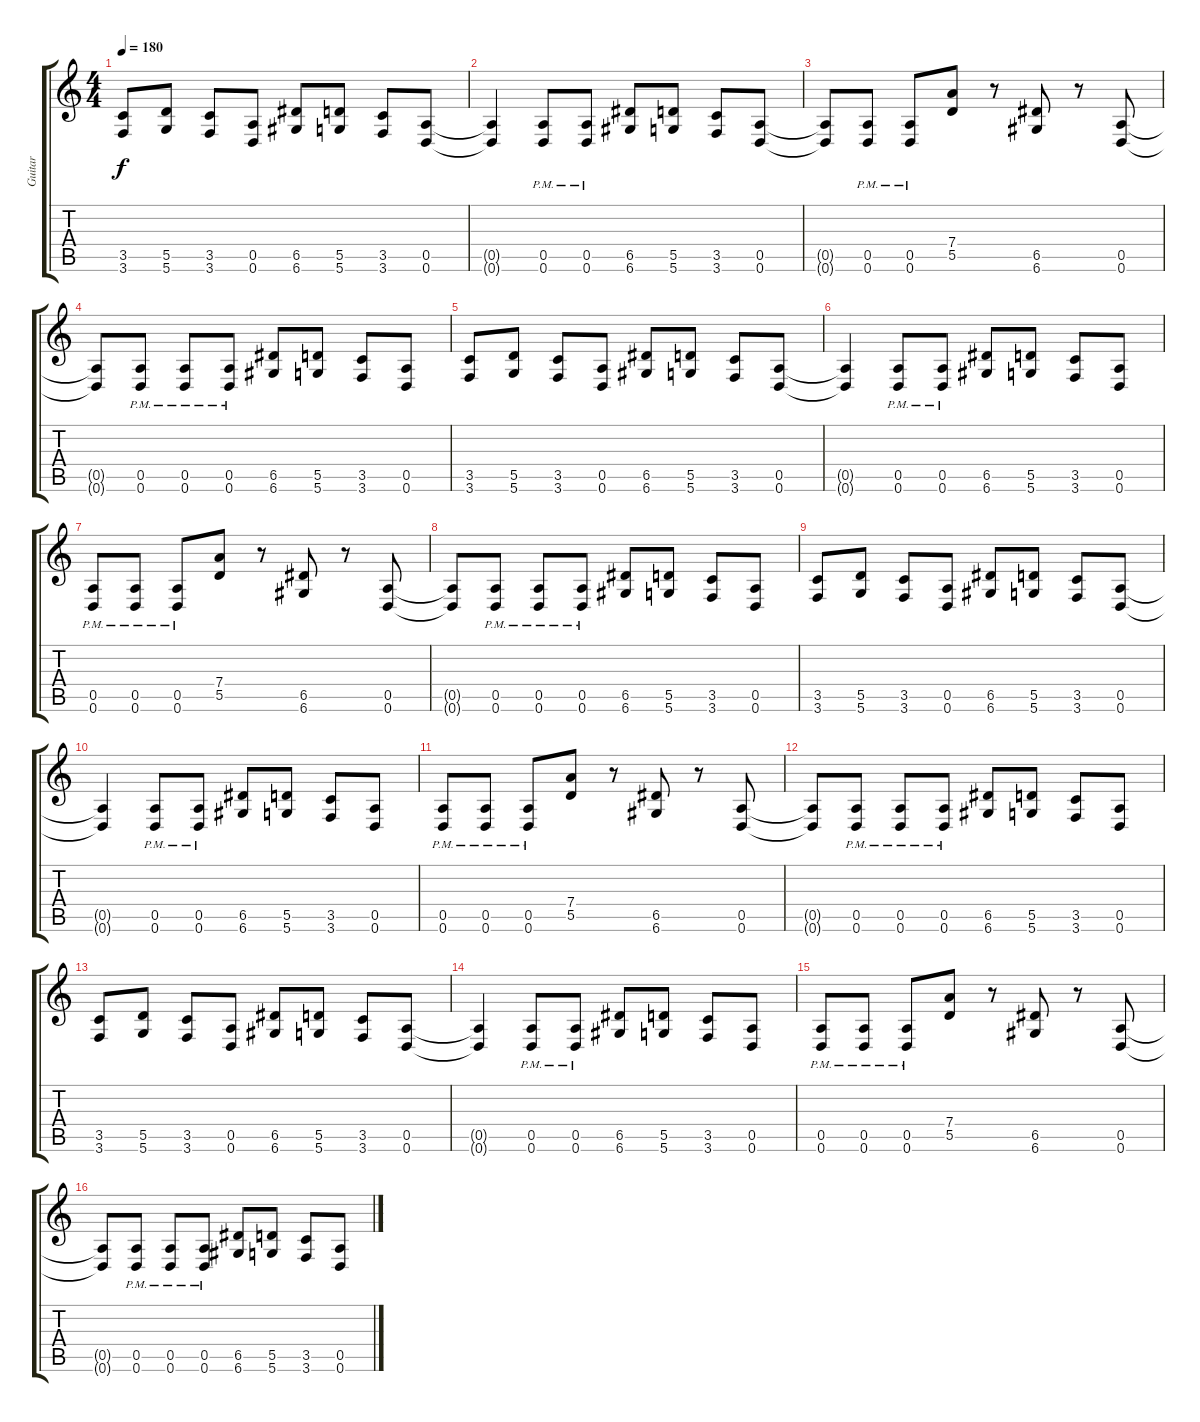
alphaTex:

\track ("Guitar" "Guitar") {instrument distortionguitar}
\staff {score tabs}
\tuning (E4 B3 G3 D3 A2 D2) {hide}
\ts (4 4)
\tempo 180
\clef g2
\ks c
(3.5 3.6).8{dy f} (5.5 5.6).8 (3.5 3.6).8 (0.5 0.6).8 (6.5 6.6).8 (5.5 5.6).8 (3.5 3.6).8 (0.5 0.6).8 |
(0.5{t} 0.6{t}).4 (0.5{pm} 0.6{pm}).8 (0.5{pm} 0.6{pm}).8 (6.5 6.6).8 (5.5 5.6).8 (3.5 3.6).8 (0.5 0.6).8 |
(0.5{t} 0.6{t}).8 (0.5{pm} 0.6{pm}).8 (0.5{pm} 0.6{pm}).8 (7.4 5.5).8 r.8 (6.5 6.6).8 r.8 (0.5 0.6).8 |
(0.5{t} 0.6{t}).8 (0.5{pm} 0.6{pm}).8 (0.5{pm} 0.6{pm}).8 (0.5{pm} 0.6{pm}).8 (6.5 6.6).8 (5.5 5.6).8 (3.5 3.6).8 (0.5 0.6).8 |
(3.5 3.6).8 (5.5 5.6).8 (3.5 3.6).8 (0.5 0.6).8 (6.5 6.6).8 (5.5 5.6).8 (3.5 3.6).8 (0.5 0.6).8 |
(0.5{t} 0.6{t}).4 (0.5{pm} 0.6{pm}).8 (0.5{pm} 0.6{pm}).8 (6.5 6.6).8 (5.5 5.6).8 (3.5 3.6).8 (0.5 0.6).8 |
(0.5{pm} 0.6{pm}).8 (0.5{pm} 0.6{pm}).8 (0.5{pm} 0.6{pm}).8 (7.4 5.5).8 r.8 (6.5 6.6).8 r.8 (0.5 0.6).8 |
(0.5{t} 0.6{t}).8 (0.5{pm} 0.6{pm}).8 (0.5{pm} 0.6{pm}).8 (0.5{pm} 0.6{pm}).8 (6.5 6.6).8 (5.5 5.6).8 (3.5 3.6).8 (0.5 0.6).8 |
(3.5 3.6).8 (5.5 5.6).8 (3.5 3.6).8 (0.5 0.6).8 (6.5 6.6).8 (5.5 5.6).8 (3.5 3.6).8 (0.5 0.6).8 |
(0.5{t} 0.6{t}).4 (0.5{pm} 0.6{pm}).8 (0.5{pm} 0.6{pm}).8 (6.5 6.6).8 (5.5 5.6).8 (3.5 3.6).8 (0.5 0.6).8 |
(0.5{pm} 0.6{pm}).8 (0.5{pm} 0.6{pm}).8 (0.5{pm} 0.6{pm}).8 (7.4 5.5).8 r.8 (6.5 6.6).8 r.8 (0.5 0.6).8 |
(0.5{t} 0.6{t}).8 (0.5{pm} 0.6{pm}).8 (0.5{pm} 0.6{pm}).8 (0.5{pm} 0.6{pm}).8 (6.5 6.6).8 (5.5 5.6).8 (3.5 3.6).8 (0.5 0.6).8 |
(3.5 3.6).8 (5.5 5.6).8 (3.5 3.6).8 (0.5 0.6).8 (6.5 6.6).8 (5.5 5.6).8 (3.5 3.6).8 (0.5 0.6).8 |
(0.5{t} 0.6{t}).4 (0.5{pm} 0.6{pm}).8 (0.5{pm} 0.6{pm}).8 (6.5 6.6).8 (5.5 5.6).8 (3.5 3.6).8 (0.5 0.6).8 |
(0.5{pm} 0.6{pm}).8 (0.5{pm} 0.6{pm}).8 (0.5{pm} 0.6{pm}).8 (7.4 5.5).8 r.8 (6.5 6.6).8 r.8 (0.5 0.6).8 |
(0.5{t} 0.6{t}).8 (0.5{pm} 0.6{pm}).8 (0.5{pm} 0.6{pm}).8 (0.5{pm} 0.6{pm}).8 (6.5 6.6).8 (5.5 5.6).8 (3.5 3.6).8 (0.5 0.6).8
